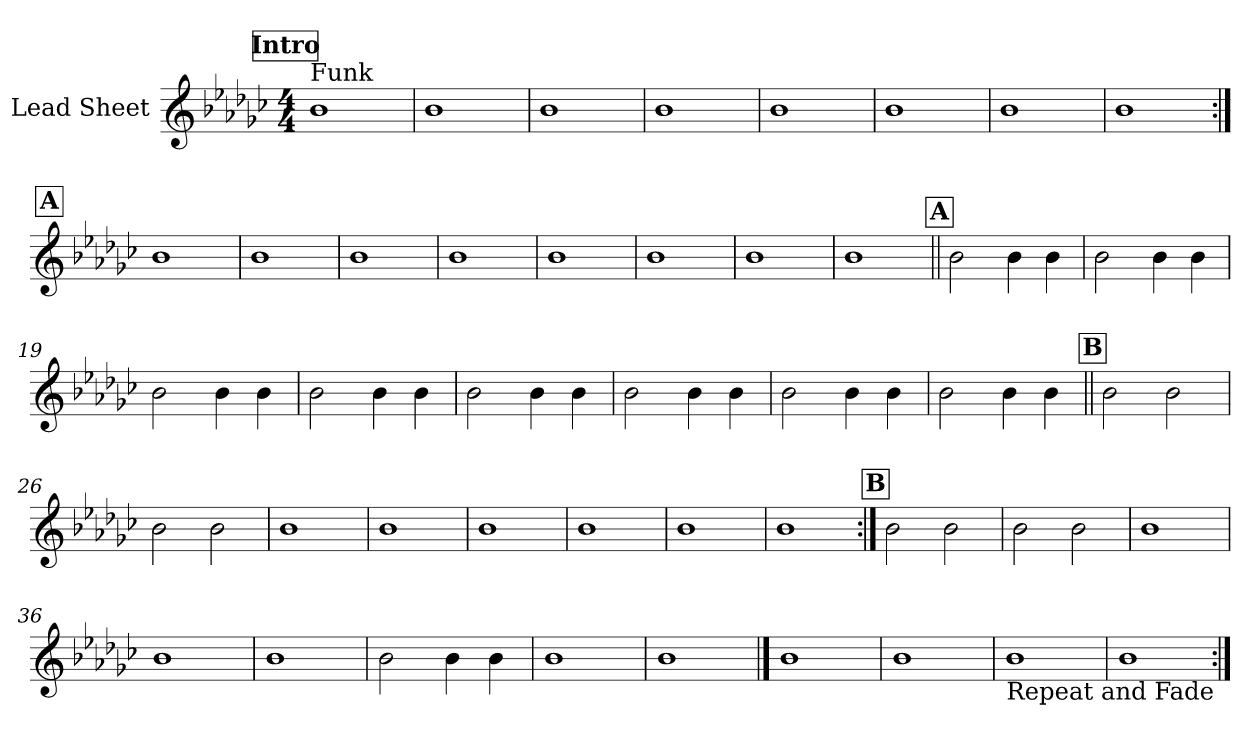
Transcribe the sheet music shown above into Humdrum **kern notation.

**kern
*part1
*staff1
*I"Lead Sheet
*clefG2
*k[b-e-a-d-g-c-]
*e-:
*M4/4
*MM100
!!LO:REH:place=s1:a:fs=14:t=Intro
=1
!LO:TX:a:t=Funk
1b-
=2
1b-
=3
1b-
=4
1b-
!!LO:LB:g=z
=5
1b-
=6
1b-
=7
1b-
=8
1b-
!!LO:LB:g=z
!!LO:REH:place=s1:a:fs=14:t=A
=9:|!
1b-
=10
1b-
=11
1b-
=12
1b-
!!LO:LB:g=z
=13
1b-
=14
1b-
=15
1b-
=16
1b-
!!LO:LB:g=z
!!LO:REH:place=s1:a:fs=14:t=A
=17||
2b-\
4b-\
4b-\
=18
2b-\
4b-\
4b-\
=19
2b-\
4b-\
4b-\
=20
2b-\
4b-\
4b-\
!!LO:LB:g=z
=21
2b-\
4b-\
4b-\
=22
2b-\
4b-\
4b-\
=23
2b-\
4b-\
4b-\
!!LO:LB:g=z
=24
2b-\
4b-\
4b-\
!!LO:LB:g=z
!!LO:REH:place=s1:a:fs=14:t=B
=25||
2b-\
2b-\
=26
2b-\
2b-\
=27
1b-
=28
1b-
!!LO:LB:g=z
=29
1b-
=30
1b-
=31
1b-
=32
1b-
!!LO:LB:g=z
!!LO:REH:place=s1:a:fs=14:t=B
=33:|!
2b-\
2b-\
=34
2b-\
2b-\
=35
1b-
=36
1b-
!!LO:PB:g=z
=37
1b-
=38
2b-\
4b-\
4b-\
=39
1b-
=40
1b-
!!LO:LB:g=z
==41
1b-
=42
1b-
=43
!LO:TX:b:t=Repeat and Fade
1b-
=44
1b-
=:|!
*-
